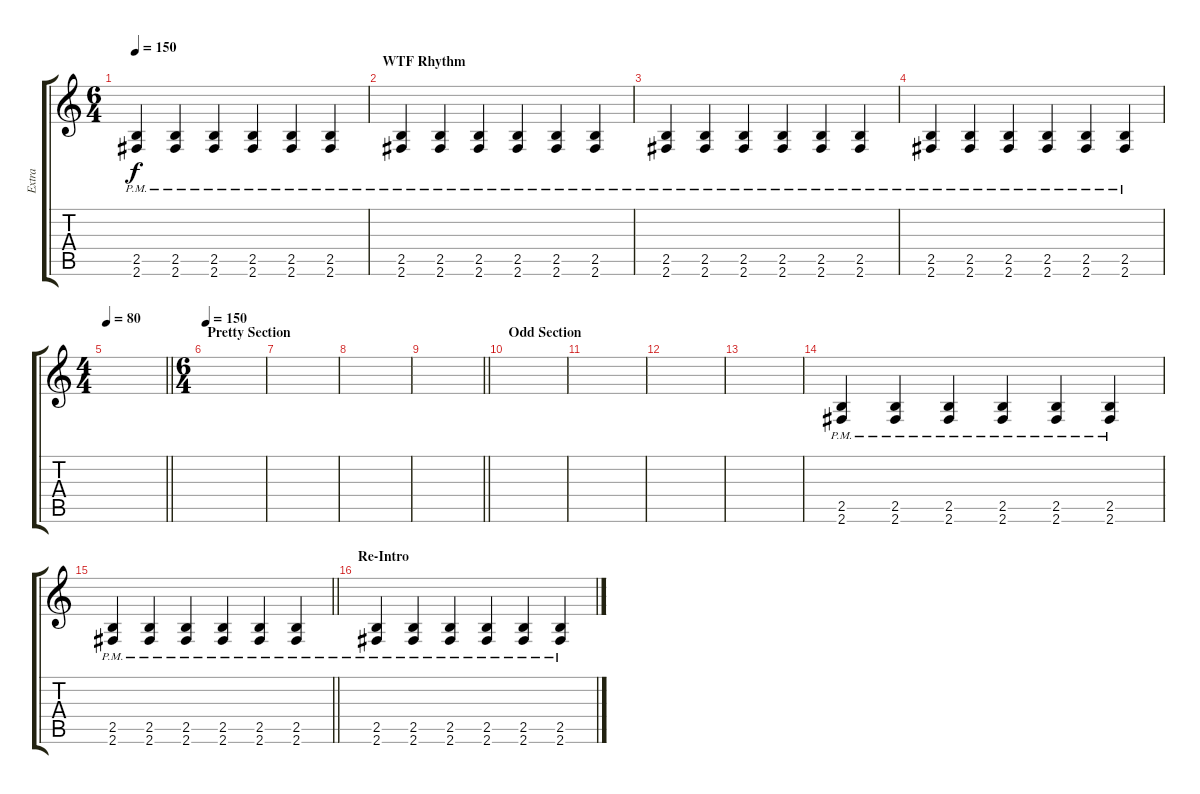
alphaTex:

\track ("Extra" "Extra") {instrument acousticguitarnylon}
\staff {score tabs}
\tuning (E4 B3 G3 D3 A2 E2) {hide}
\ts (6 4)
\tempo 150
\clef g2
\ks c
(2.5 2.6{pm}).4{dy f} (2.5 2.6{pm}).4 (2.5 2.6{pm}).4 (2.5 2.6{pm}).4 (2.5 2.6{pm}).4 (2.5 2.6{pm}).4 |
\section ("" "WTF Rhythm")
(2.5 2.6{pm}).4 (2.5 2.6{pm}).4 (2.5 2.6{pm}).4 (2.5 2.6{pm}).4 (2.5 2.6{pm}).4 (2.5 2.6{pm}).4 |
(2.5 2.6{pm}).4 (2.5 2.6{pm}).4 (2.5 2.6{pm}).4 (2.5 2.6{pm}).4 (2.5 2.6{pm}).4 (2.5 2.6{pm}).4 |
(2.5 2.6{pm}).4 (2.5 2.6{pm}).4 (2.5 2.6{pm}).4 (2.5 2.6{pm}).4 (2.5 2.6{pm}).4 (2.5 2.6{pm}).4 |
\ts (4 4)
\tempo 80
\barLineRight lightlight
|
\ts (6 4)
\section ("" "Pretty Section")
\tempo 150
|
|
|
\barLineRight lightlight
|
\section ("" "Odd Section")
|
|
|
|
(2.5 2.6{pm}).4 (2.5 2.6{pm}).4 (2.5 2.6{pm}).4 (2.5 2.6{pm}).4 (2.5 2.6{pm}).4 (2.5 2.6{pm}).4 |
\barLineRight lightlight
(2.5 2.6{pm}).4 (2.5 2.6{pm}).4 (2.5 2.6{pm}).4 (2.5 2.6{pm}).4 (2.5 2.6{pm}).4 (2.5 2.6{pm}).4 |
\section ("" "Re-Intro")
(2.5 2.6{pm}).4 (2.5 2.6{pm}).4 (2.5 2.6{pm}).4 (2.5 2.6{pm}).4 (2.5 2.6{pm}).4 (2.5 2.6{pm}).4
